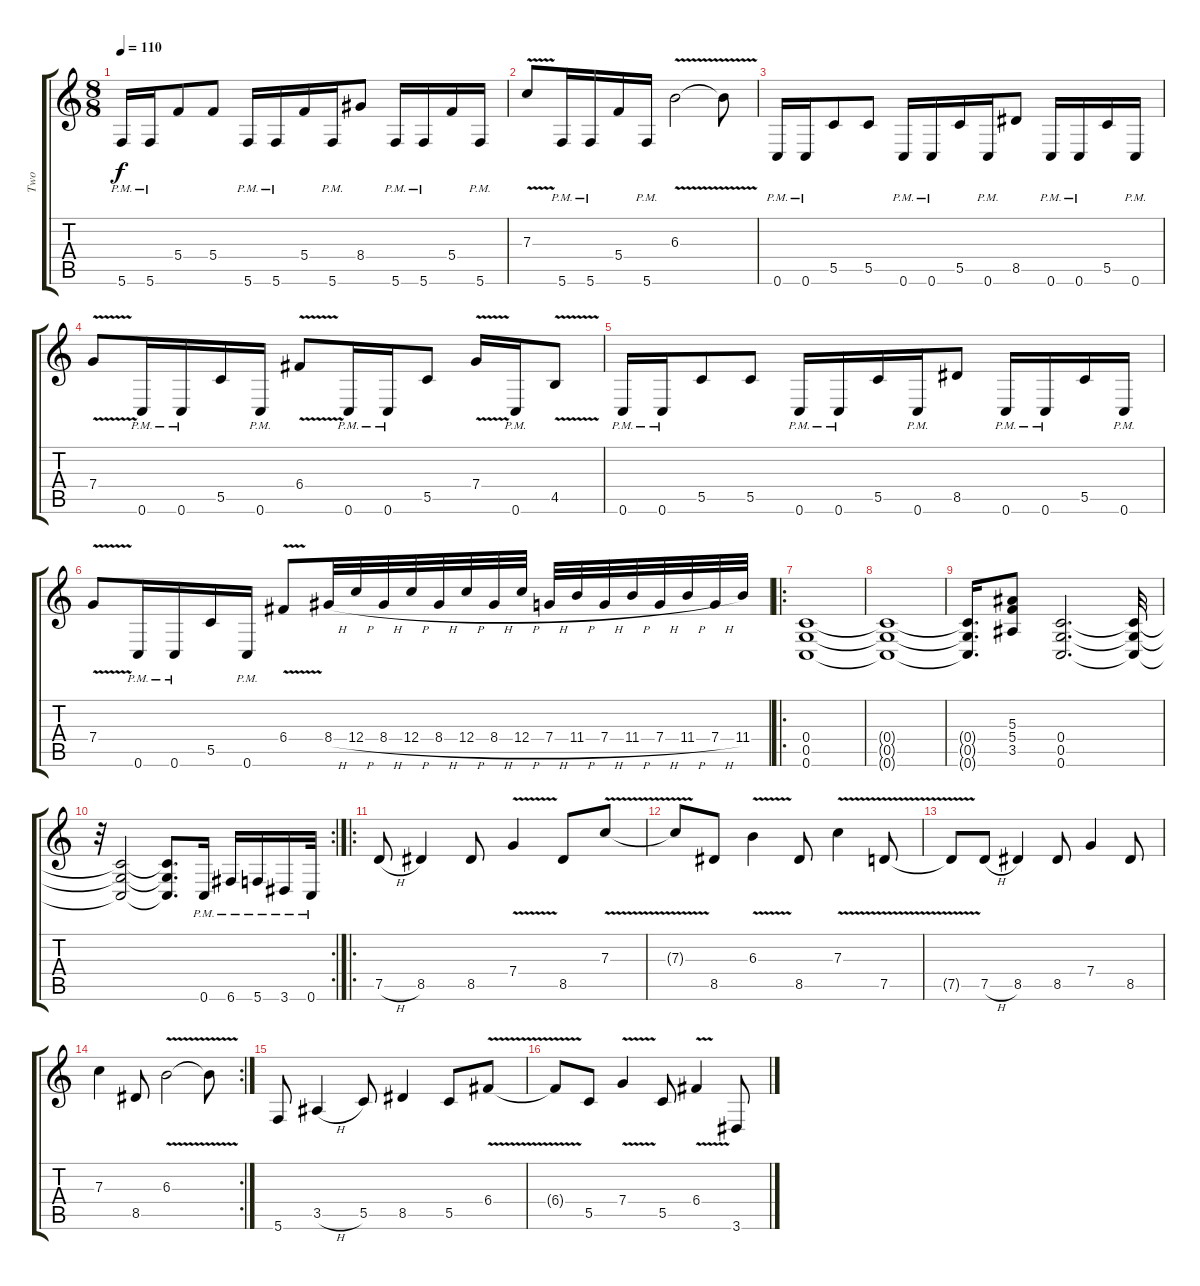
\track ("Two" "Two") {instrument distortionguitar}
\staff {score tabs}
\tuning (D4 A3 F3 C3 G2 C2) {hide}
\ts (8 8)
\tempo 110
\clef g2
\ks c
5.6{pm}.16{dy f} 5.6{pm}.16 5.4.8 5.4.8 5.6{pm}.16 5.6{pm}.16 5.4.16 5.6{pm}.16 8.4.8 5.6{pm}.16 5.6{pm}.16 5.4.16 5.6{pm}.16 |
7.3{v}.8 5.6{pm}.16 5.6{pm}.16 5.4.16 5.6{pm}.16 6.3{v}.2 6.3{v t}.8 |
0.6{pm}.16 0.6{pm}.16 5.5.8 5.5.8 0.6{pm}.16 0.6{pm}.16 5.5.16 0.6{pm}.16 8.5.8 0.6{pm}.16 0.6{pm}.16 5.5.16 0.6{pm}.16 |
7.4{v}.8 0.6{pm}.16 0.6{pm}.16 5.5.16 0.6{pm}.16 6.4{v}.8 0.6{pm}.16 0.6{pm}.16 5.5.8 7.4{v}.16 0.6{pm}.16 4.5{v}.8 |
0.6{pm}.16 0.6{pm}.16 5.5.8 5.5.8 0.6{pm}.16 0.6{pm}.16 5.5.16 0.6{pm}.16 8.5.8 0.6{pm}.16 0.6{pm}.16 5.5.16 0.6{pm}.16 |
7.4{v}.8 0.6{pm}.16 0.6{pm}.16 5.5.16 0.6{pm}.16 6.4{v}.8 8.4{h}.32 12.4{h}.32 8.4{h}.32 12.4{h}.32 8.4{h}.32 12.4{h}.32 8.4{h}.32 12.4{h}.32 7.4{h}.32 11.4{h}.32 7.4{h}.32 11.4{h}.32 7.4{h}.32 11.4{h}.32 7.4{h}.32 11.4.32 |
\ro
(0.4 0.5 0.6).1 |
(0.4{t} 0.5{t} 0.6{t}).1 |
(0.4{t} 0.5{t} 0.6{t}).16{d} (5.3 5.4 3.5).8 (0.4 0.5 0.6).2{d} (0.4{t} 0.5{t} 0.6{t}).32 |
\rc 2
r.32 (0.4{t} 0.5{t} 0.6{t}).2 (0.4{t} 0.5{t} 0.6{t}).8{d} 0.6{pm}.16 6.6{pm}.16 5.6{pm}.16 3.6{pm}.16 0.6{pm}.32 |
\ro
7.5{h}.8 8.5.4 8.5.8 7.4{v}.4 8.5.8 7.3{v}.8 |
7.3{v t}.8 8.5.8 6.3{v}.4 8.5.8 7.3{v}.4 7.5{v}.8 |
7.5{v t}.8 7.5{h}.8 8.5.4 8.5.8 7.4.4 8.5.8 |
\rc 2
7.3.4 8.5.8 6.3{v}.2 6.3{v t}.8 |
5.6.8 3.5{h}.4 5.5.8 8.5.4 5.5.8 6.4{v}.8 |
6.4{v t}.8 5.5.8 7.4{v}.4 5.5.8 6.4{v}.4 3.6.8
